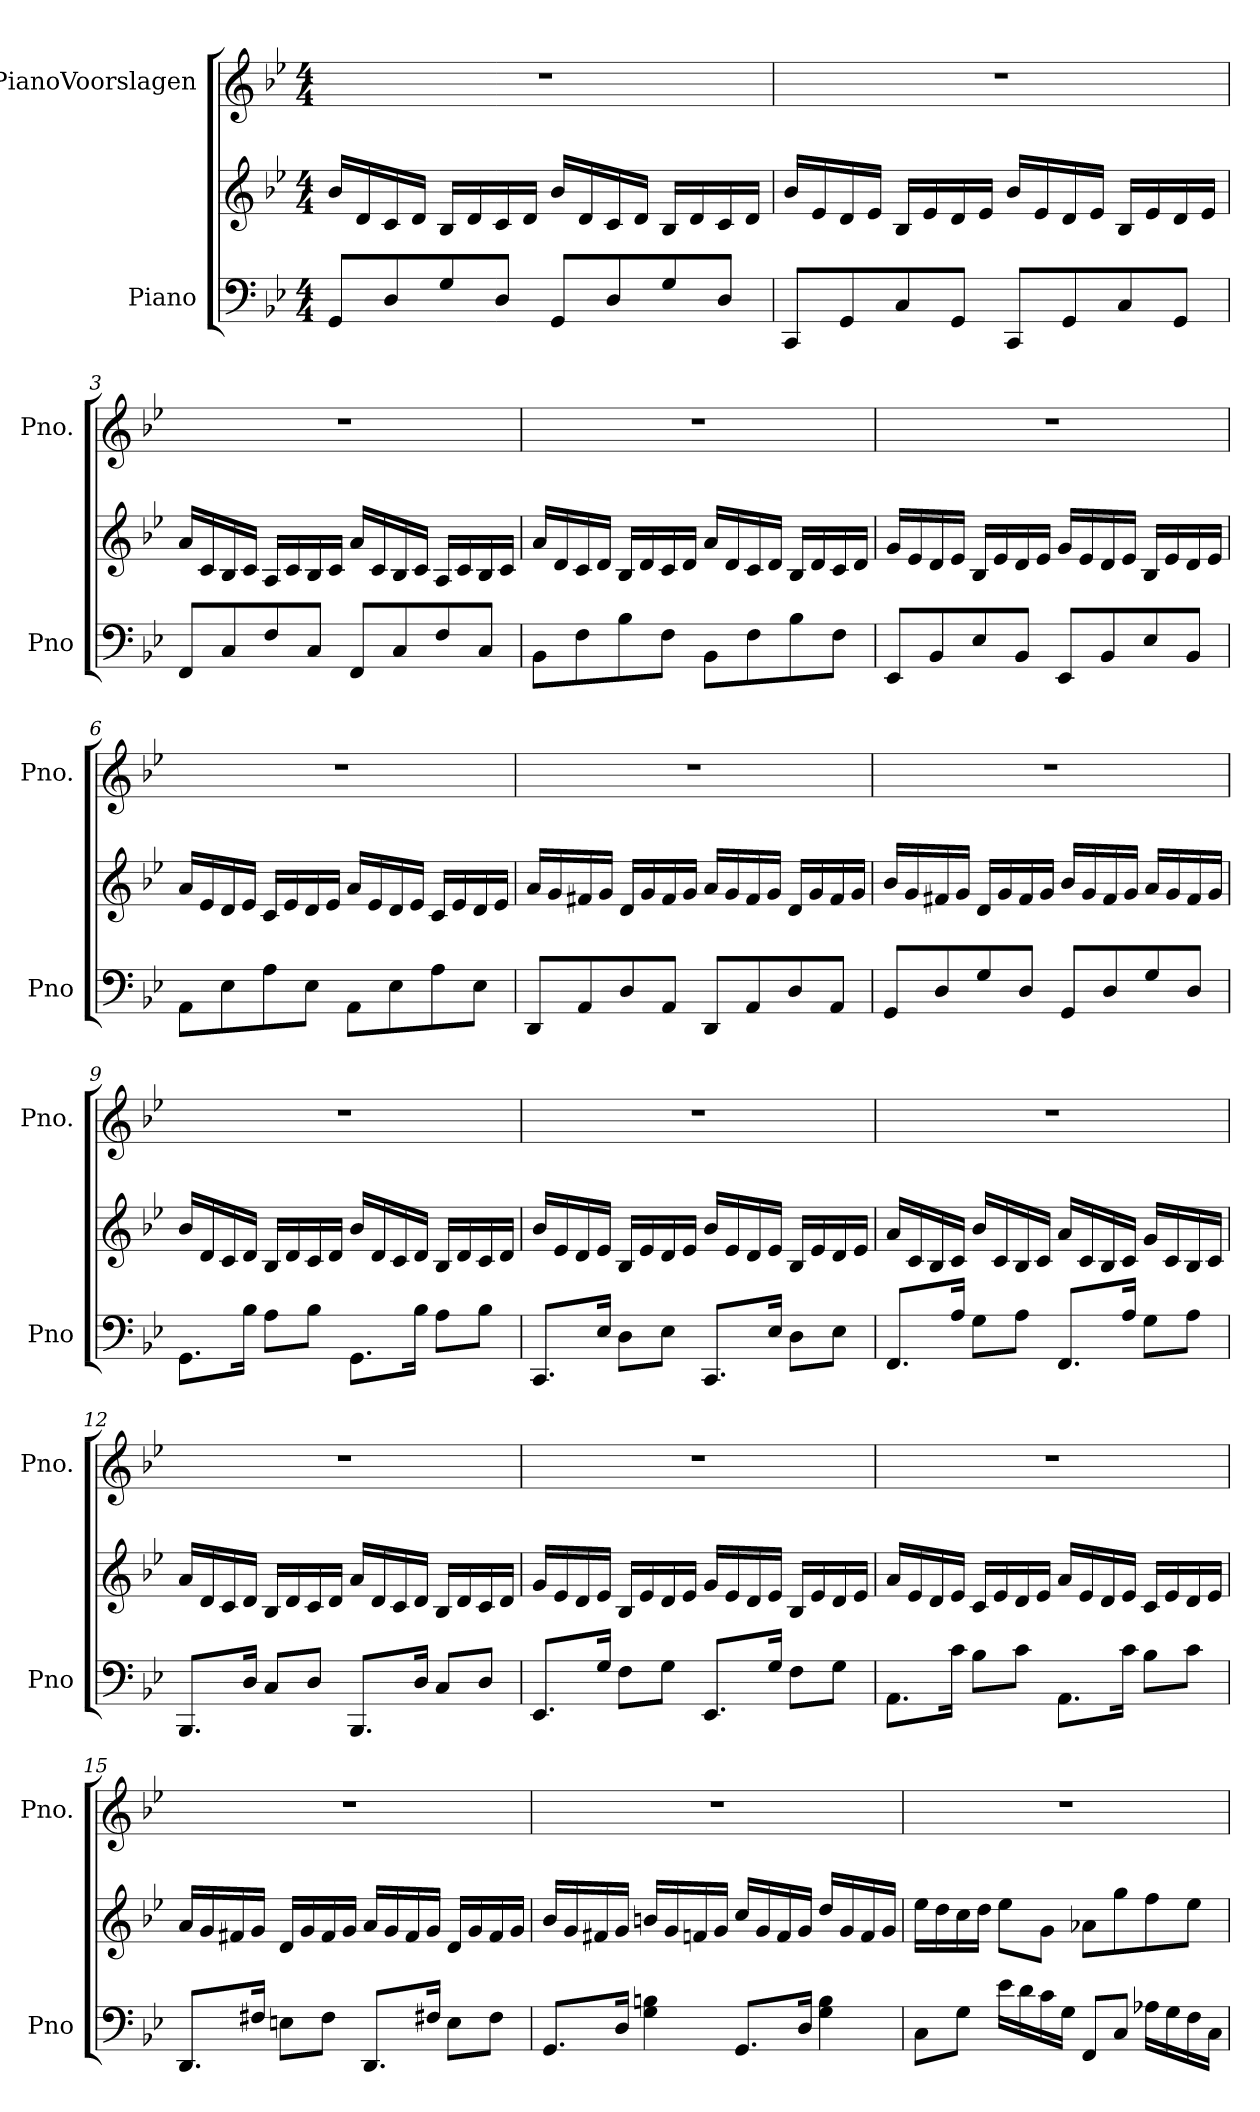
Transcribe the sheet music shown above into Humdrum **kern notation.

**kern	**kern	**kern
*part2	*part2	*part1
*staff3	*staff2	*staff1
*I"Piano	*	*I"PianoVoorslagen
*I'Pno	*	*I'Pno.
*clefF4	*clefG2	*clefG2
*k[b-e-]	*k[b-e-]	*k[b-e-]
*M4/4	*M4/4	*M4/4
*MM100	*MM100	*MM100
=1	=1	=1
8GG/L	16b-/LL	1r
.	16d/	.
8D/	16c/	.
.	16d/JJ	.
8G/	16B-/LL	.
.	16d/	.
8D/J	16c/	.
.	16d/JJ	.
8GG/L	16b-/LL	.
.	16d/	.
8D/	16c/	.
.	16d/JJ	.
8G/	16B-/LL	.
.	16d/	.
8D/J	16c/	.
.	16d/JJ	.
=2	=2	=2
8CC/L	16b-/LL	1r
.	16e-/	.
8GG/	16d/	.
.	16e-/JJ	.
8C/	16B-/LL	.
.	16e-/	.
8GG/J	16d/	.
.	16e-/JJ	.
8CC/L	16b-/LL	.
.	16e-/	.
8GG/	16d/	.
.	16e-/JJ	.
8C/	16B-/LL	.
.	16e-/	.
8GG/J	16d/	.
.	16e-/JJ	.
!!LO:LB:g=z
=3	=3	=3
8FF/L	16a/LL	1r
.	16c/	.
8C/	16B-/	.
.	16c/JJ	.
8F/	16A/LL	.
.	16c/	.
8C/J	16B-/	.
.	16c/JJ	.
8FF/L	16a/LL	.
.	16c/	.
8C/	16B-/	.
.	16c/JJ	.
8F/	16A/LL	.
.	16c/	.
8C/J	16B-/	.
.	16c/JJ	.
=4	=4	=4
8BB-\L	16a/LL	1r
.	16d/	.
8F\	16c/	.
.	16d/JJ	.
8B-\	16B-/LL	.
.	16d/	.
8F\J	16c/	.
.	16d/JJ	.
8BB-\L	16a/LL	.
.	16d/	.
8F\	16c/	.
.	16d/JJ	.
8B-\	16B-/LL	.
.	16d/	.
8F\J	16c/	.
.	16d/JJ	.
!!LO:LB:g=z
=5	=5	=5
8EE-/L	16g/LL	1r
.	16e-/	.
8BB-/	16d/	.
.	16e-/JJ	.
8E-/	16B-/LL	.
.	16e-/	.
8BB-/J	16d/	.
.	16e-/JJ	.
8EE-/L	16g/LL	.
.	16e-/	.
8BB-/	16d/	.
.	16e-/JJ	.
8E-/	16B-/LL	.
.	16e-/	.
8BB-/J	16d/	.
.	16e-/JJ	.
=6	=6	=6
8AA\L	16a/LL	1r
.	16e-/	.
8E-\	16d/	.
.	16e-/JJ	.
8A\	16c/LL	.
.	16e-/	.
8E-\J	16d/	.
.	16e-/JJ	.
8AA\L	16a/LL	.
.	16e-/	.
8E-\	16d/	.
.	16e-/JJ	.
8A\	16c/LL	.
.	16e-/	.
8E-\J	16d/	.
.	16e-/JJ	.
=7	=7	=7
8DD/L	16a/LL	1r
.	16g/	.
8AA/	16f#X/	.
.	16g/JJ	.
8D/	16d/LL	.
.	16g/	.
8AA/J	16f#/	.
.	16g/JJ	.
8DD/L	16a/LL	.
.	16g/	.
8AA/	16f#/	.
.	16g/JJ	.
8D/	16d/LL	.
.	16g/	.
8AA/J	16f#/	.
.	16g/JJ	.
!!LO:LB:g=z
=8	=8	=8
8GG/L	16b-/LL	1r
.	16g/	.
8D/	16f#X/	.
.	16g/JJ	.
8G/	16d/LL	.
.	16g/	.
8D/J	16f#/	.
.	16g/JJ	.
8GG/L	16b-/LL	.
.	16g/	.
8D/	16f#/	.
.	16g/JJ	.
8G/	16a/LL	.
.	16g/	.
8D/J	16f#/	.
.	16g/JJ	.
=9	=9	=9
8.GG\L	16b-/LL	1r
.	16d/	.
.	16c/	.
16B-\Jk	16d/JJ	.
8A\L	16B-/LL	.
.	16d/	.
8B-\J	16c/	.
.	16d/JJ	.
8.GG\L	16b-/LL	.
.	16d/	.
.	16c/	.
16B-\Jk	16d/JJ	.
8A\L	16B-/LL	.
.	16d/	.
8B-\J	16c/	.
.	16d/JJ	.
=10	=10	=10
8.CC/L	16b-/LL	1r
.	16e-/	.
.	16d/	.
16E-/Jk	16e-/JJ	.
8D\L	16B-/LL	.
.	16e-/	.
8E-\J	16d/	.
.	16e-/JJ	.
8.CC/L	16b-/LL	.
.	16e-/	.
.	16d/	.
16E-/Jk	16e-/JJ	.
8D\L	16B-/LL	.
.	16e-/	.
8E-\J	16d/	.
.	16e-/JJ	.
!!LO:LB:g=z
=11	=11	=11
8.FF/L	16a/LL	1r
.	16c/	.
.	16B-/	.
16A/Jk	16c/JJ	.
8G\L	16b-/LL	.
.	16c/	.
8A\J	16B-/	.
.	16c/JJ	.
8.FF/L	16a/LL	.
.	16c/	.
.	16B-/	.
16A/Jk	16c/JJ	.
8G\L	16g/LL	.
.	16c/	.
8A\J	16B-/	.
.	16c/JJ	.
=12	=12	=12
8.BBB-/L	16a/LL	1r
.	16d/	.
.	16c/	.
16D/Jk	16d/JJ	.
8C/L	16B-/LL	.
.	16d/	.
8D/J	16c/	.
.	16d/JJ	.
8.BBB-/L	16a/LL	.
.	16d/	.
.	16c/	.
16D/Jk	16d/JJ	.
8C/L	16B-/LL	.
.	16d/	.
8D/J	16c/	.
.	16d/JJ	.
!!LO:LB:g=z
=13	=13	=13
8.EE-/L	16g/LL	1r
.	16e-/	.
.	16d/	.
16G/Jk	16e-/JJ	.
8F\L	16B-/LL	.
.	16e-/	.
8G\J	16d/	.
.	16e-/JJ	.
8.EE-/L	16g/LL	.
.	16e-/	.
.	16d/	.
16G/Jk	16e-/JJ	.
8F\L	16B-/LL	.
.	16e-/	.
8G\J	16d/	.
.	16e-/JJ	.
=14	=14	=14
8.AA\L	16a/LL	1r
.	16e-/	.
.	16d/	.
16c\Jk	16e-/JJ	.
8B-\L	16c/LL	.
.	16e-/	.
8c\J	16d/	.
.	16e-/JJ	.
8.AA\L	16a/LL	.
.	16e-/	.
.	16d/	.
16c\Jk	16e-/JJ	.
8B-\L	16c/LL	.
.	16e-/	.
8c\J	16d/	.
.	16e-/JJ	.
=15	=15	=15
8.DD/L	16a/LL	1r
.	16g/	.
.	16f#X/	.
16F#X/Jk	16g/JJ	.
8En\L	16d/LL	.
.	16g/	.
8F#\J	16f#/	.
.	16g/JJ	.
8.DD/L	16a/LL	.
.	16g/	.
.	16f#/	.
16F#X/Jk	16g/JJ	.
8E\L	16d/LL	.
.	16g/	.
8F#\J	16f#/	.
.	16g/JJ	.
!!LO:PB:g=z
=16	=16	=16
8.GG/L	16b-/LL	1r
.	16g/	.
.	16f#X/	.
16D/Jk	16g/JJ	.
4G\ 4Bn\	16bn/LL	.
.	16g/	.
.	16fn/	.
.	16g/JJ	.
8.GG/L	16cc/LL	.
.	16g/	.
.	16f/	.
16D/Jk	16g/JJ	.
4G\ 4B\	16dd/LL	.
.	16g/	.
.	16f/	.
.	16g/JJ	.
=17	=17	=17
8C\L	16ee-\LL	1r
.	16dd\	.
8G\J	16cc\	.
.	16dd\JJ	.
16e-\LL	8ee-\L	.
16d\	.	.
16c\	8g\J	.
16G\JJ	.	.
8FF/L	8a-X\L	.
8C/J	8gg\	.
16A-X\LL	8ff\	.
16G\	.	.
16F\	8ee-\J	.
16C\JJ	.	.
=	=	=
*-	*-	*-
